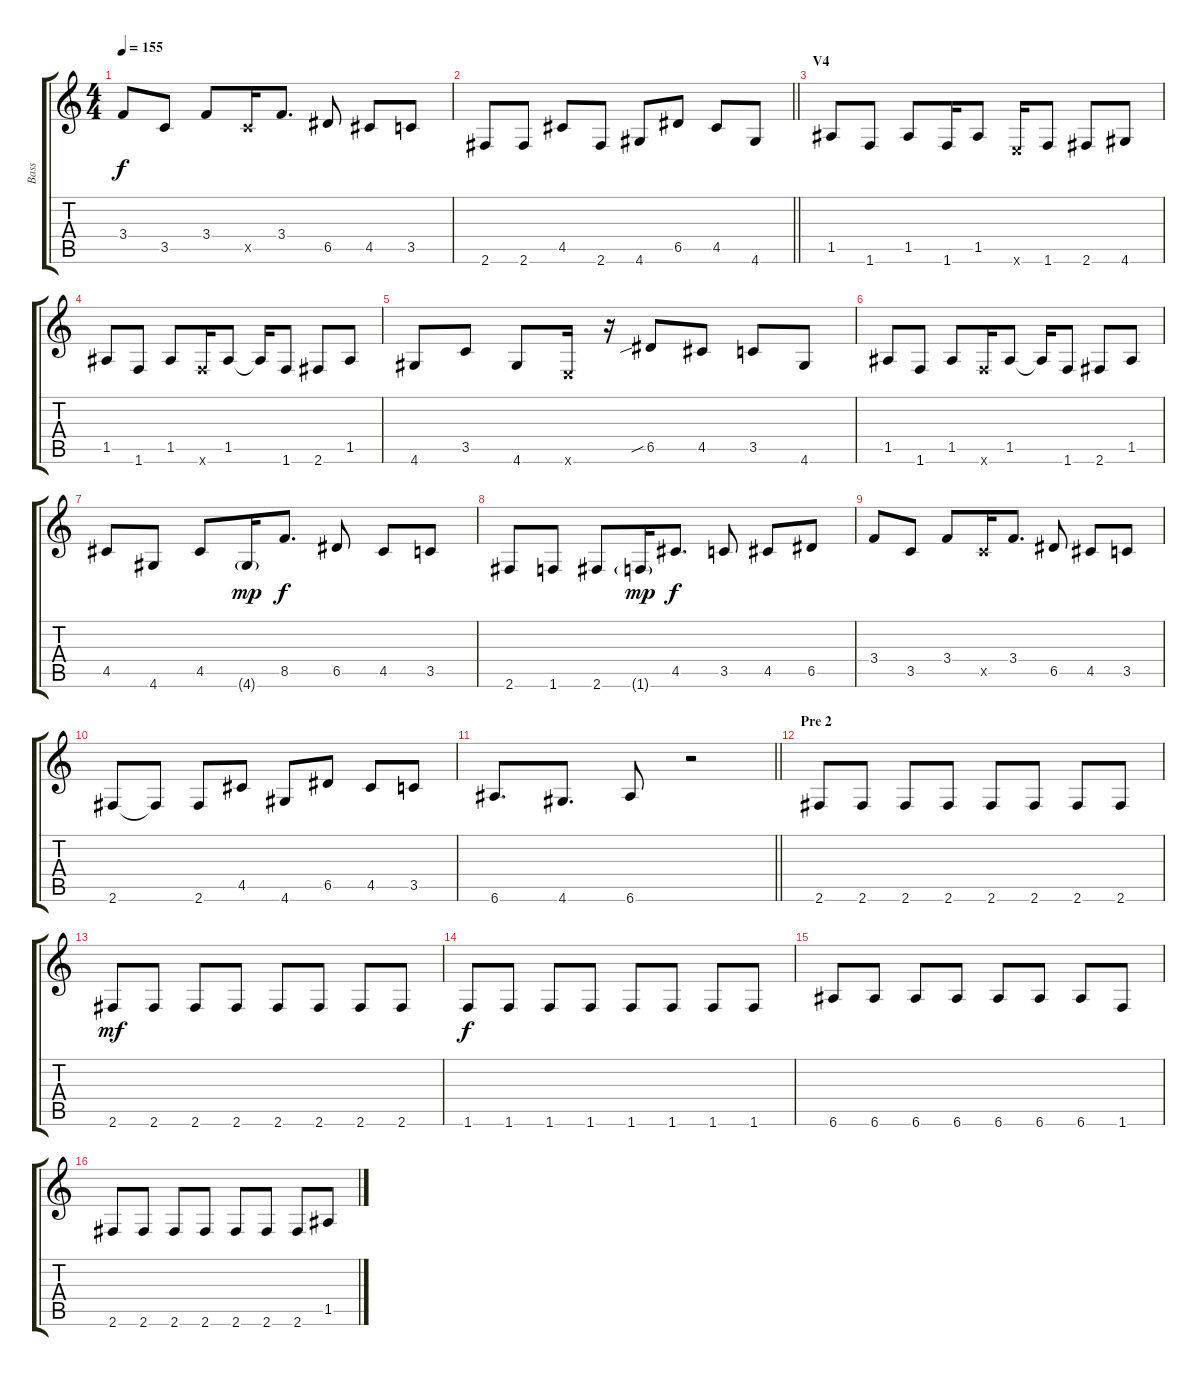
\track ("Bass" "Bass") {instrument electricbasspick}
\staff {score tabs}
\tuning (E4 B3 G3 D3 A2 E2) {hide}
\ts (4 4)
\tempo 155
\clef g2
\ks c
3.4.8{dy f} 3.5.8 3.4.8 3.5{x}.16 3.4.8{d} 6.5.8 4.5.8 3.5.8 |
\barLineRight lightlight
2.6.8 2.6.8 4.5.8 2.6.8 4.6.8 6.5.8 4.5.8 4.6.8 |
\section ("" "V4")
1.5.8 1.6.8 1.5.8 1.6.16 1.5.8 0.6{x}.16 1.6.8 2.6.8 4.6.8 |
1.5.8 1.6.8 1.5.8 1.6{x}.16 1.5.8 1.5{t}.16 1.6.8 2.6.8 1.5.8 |
4.6.8 3.5.8 4.6.8 0.6{x}.16 r.16 6.5{sib}.8 4.5.8 3.5.8 4.6.8 |
1.5.8 1.6.8 1.5.8 1.6{x}.16 1.5.8 1.5{t}.16 1.6.8 2.6.8 1.5.8 |
4.5.8 4.6.8 4.5.8 4.6{g}.16{dy mp} 8.5.8{d dy f} 6.5.8 4.5.8 3.5.8 |
2.6.8 1.6.8 2.6.8 1.6{g}.16{dy mp} 4.5.8{d dy f} 3.5.8 4.5.8 6.5.8 |
3.4.8 3.5.8 3.4.8 3.5{x}.16 3.4.8{d} 6.5.8 4.5.8 3.5.8 |
2.6.8 2.6{t}.8 2.6.8 4.5.8 4.6.8 6.5.8 4.5.8 3.5.8 |
\barLineRight lightlight
6.6.8{d} 4.6.8{d} 6.6.8 r.2 |
\section ("" "Pre 2")
2.6.8 2.6.8 2.6.8 2.6.8 2.6.8 2.6.8 2.6.8 2.6.8 |
2.6.8{dy mf} 2.6.8 2.6.8 2.6.8 2.6.8 2.6.8 2.6.8 2.6.8 |
1.6.8{dy f} 1.6.8 1.6.8 1.6.8 1.6.8 1.6.8 1.6.8 1.6.8 |
6.6.8 6.6.8 6.6.8 6.6.8 6.6.8 6.6.8 6.6.8 1.6.8 |
2.6.8 2.6.8 2.6.8 2.6.8 2.6.8 2.6.8 2.6.8 1.5.8
